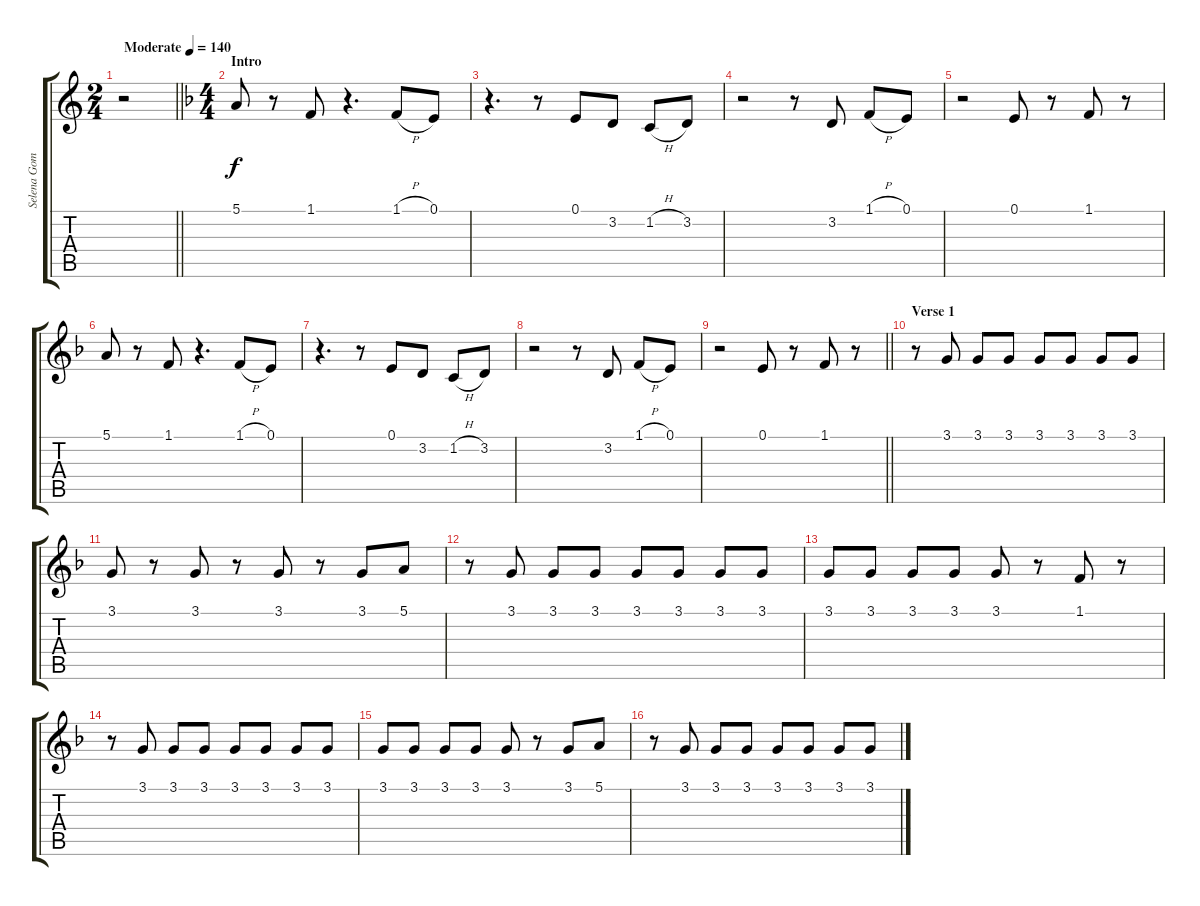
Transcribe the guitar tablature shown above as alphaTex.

\track ("Selena Gomez[Vox]" "Selena Gom") {instrument clarinet}
\staff {score tabs}
\tuning (E4 B3 G3 D3 A2 E2) {hide}
\ts (2 4)
\tempo (140 "Moderate")
\clef g2
\barLineRight lightlight
\ks c
r.2{dy f instrument clarinet} |
\ts (4 4)
\section ("" "Intro")
\ks f
5.1.8 r.8 1.1.8 r.4{d} 1.1{h}.8 0.1.8 |
r.4{d} r.8 0.1.8 3.2.8 1.2{h}.8 3.2.8 |
r.2 r.8 3.2.8 1.1{h}.8 0.1.8 |
r.2 0.1.8 r.8 1.1.8 r.8 |
5.1.8 r.8 1.1.8 r.4{d} 1.1{h}.8 0.1.8 |
r.4{d} r.8 0.1.8 3.2.8 1.2{h}.8 3.2.8 |
r.2 r.8 3.2.8 1.1{h}.8 0.1.8 |
\barLineRight lightlight
r.2 0.1.8 r.8 1.1.8 r.8 |
\section ("" "Verse 1")
r.8 3.1.8 3.1.8 3.1.8 3.1.8 3.1.8 3.1.8 3.1.8 |
3.1.8 r.8 3.1.8 r.8 3.1.8 r.8 3.1.8 5.1.8 |
r.8 3.1.8 3.1.8 3.1.8 3.1.8 3.1.8 3.1.8 3.1.8 |
3.1.8 3.1.8 3.1.8 3.1.8 3.1.8 r.8 1.1.8 r.8 |
r.8 3.1.8 3.1.8 3.1.8 3.1.8 3.1.8 3.1.8 3.1.8 |
3.1.8 3.1.8 3.1.8 3.1.8 3.1.8 r.8 3.1.8 5.1.8 |
r.8 3.1.8 3.1.8 3.1.8 3.1.8 3.1.8 3.1.8 3.1.8
